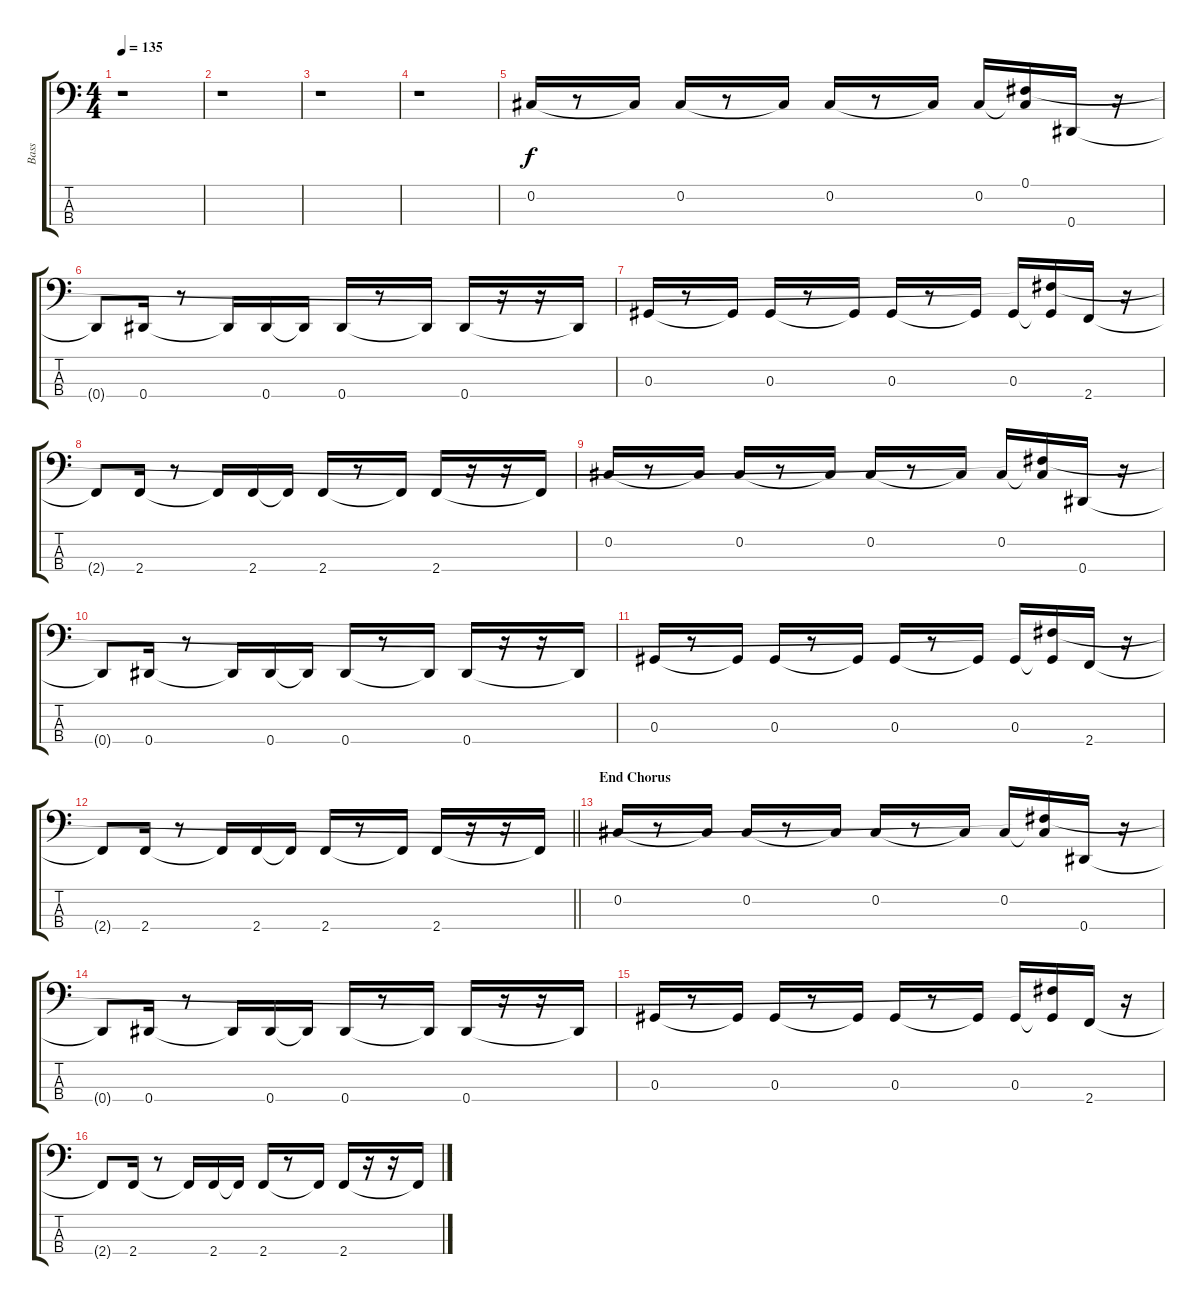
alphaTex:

\track ("Bass" "Bass") {instrument electricbassfinger}
\staff {score tabs}
\tuning (Gb2 Db2 Ab1 Eb1) {hide}
\ts (4 4)
\tempo 135
\clef f4
\ks c
r.1{dy f} |
r.1 |
r.1 |
r.1 |
0.2.16 r.8 0.2{t}.16 0.2.16 r.8 0.2{t}.16 0.2.16 r.8 0.2{t}.16 0.2.16 (0.1 0.2{t}).16 0.4.16 r.16 |
0.4{t}.8 0.4.16 r.8 0.4{t}.16 0.4.16 0.4{t}.16 0.4.16 r.8 0.4{t}.16 0.4.16 r.16 r.16 0.4{t}.16 |
0.3.16 r.8 0.3{t}.16 0.3.16 r.8 0.3{t}.16 0.3.16 r.8 0.3{t}.16 0.3.16 (0.1{t} 0.3{t}).16 2.4.16 r.16 |
2.4{t}.8 2.4.16 r.8 2.4{t}.16 2.4.16 2.4{t}.16 2.4.16 r.8 2.4{t}.16 2.4.16 r.16 r.16 2.4{t}.16 |
0.2.16 r.8 0.2{t}.16 0.2.16 r.8 0.2{t}.16 0.2.16 r.8 0.2{t}.16 0.2.16 (0.1{t} 0.2{t}).16 0.4.16 r.16 |
0.4{t}.8 0.4.16 r.8 0.4{t}.16 0.4.16 0.4{t}.16 0.4.16 r.8 0.4{t}.16 0.4.16 r.16 r.16 0.4{t}.16 |
0.3.16 r.8 0.3{t}.16 0.3.16 r.8 0.3{t}.16 0.3.16 r.8 0.3{t}.16 0.3.16 (0.1{t} 0.3{t}).16 2.4.16 r.16 |
\barLineRight lightlight
2.4{t}.8 2.4.16 r.8 2.4{t}.16 2.4.16 2.4{t}.16 2.4.16 r.8 2.4{t}.16 2.4.16 r.16 r.16 2.4{t}.16 |
\section ("" "End Chorus")
0.2.16 r.8 0.2{t}.16 0.2.16 r.8 0.2{t}.16 0.2.16 r.8 0.2{t}.16 0.2.16 (0.1{t} 0.2{t}).16 0.4.16 r.16 |
0.4{t}.8 0.4.16 r.8 0.4{t}.16 0.4.16 0.4{t}.16 0.4.16 r.8 0.4{t}.16 0.4.16 r.16 r.16 0.4{t}.16 |
0.3.16 r.8 0.3{t}.16 0.3.16 r.8 0.3{t}.16 0.3.16 r.8 0.3{t}.16 0.3.16 (0.1{t} 0.3{t}).16 2.4.16 r.16 |
2.4{t}.8 2.4.16 r.8 2.4{t}.16 2.4.16 2.4{t}.16 2.4.16 r.8 2.4{t}.16 2.4.16 r.16 r.16 2.4{t}.16
